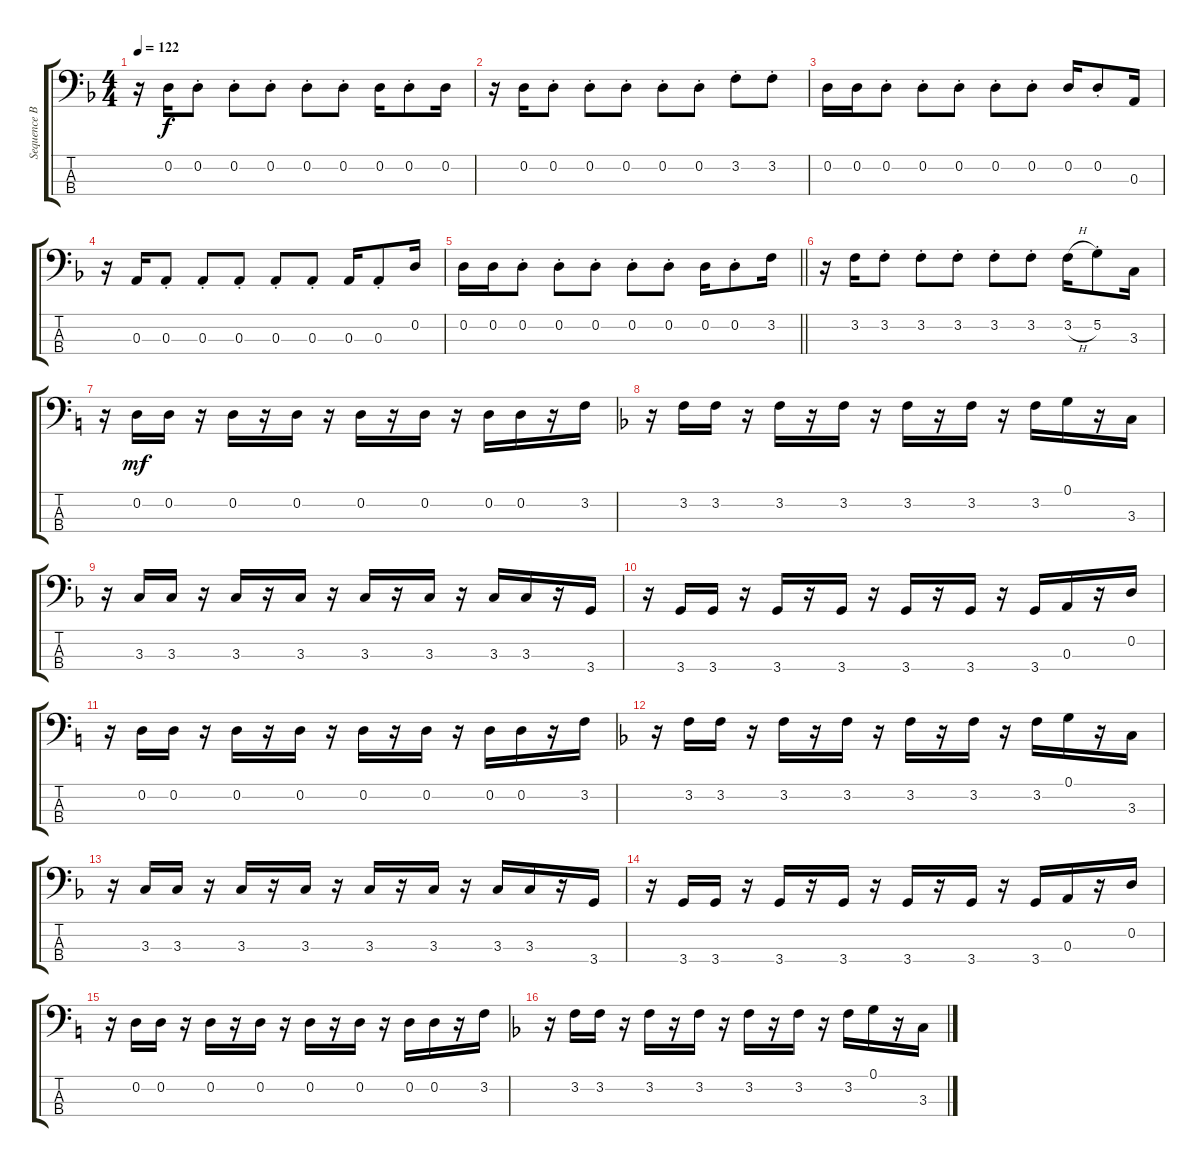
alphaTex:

\track ("Sequence Bass (Gillian Gilbert)" "Sequence B") {instrument electricbassfinger}
\staff {score tabs}
\tuning (G2 D2 A1 E1) {hide}
\ts (4 4)
\tempo 122
\clef f4
\ks f
r.16{dy f} 0.2.16 0.2{st}.8 0.2{st}.8 0.2{st}.8 0.2{st}.8 0.2{st}.8 0.2.16 0.2{st}.8 0.2.16 |
r.16 0.2.16 0.2{st}.8 0.2{st}.8 0.2{st}.8 0.2{st}.8 0.2{st}.8 3.2{st}.8 3.2{st}.8 |
0.2.16 0.2.16 0.2{st}.8 0.2{st}.8 0.2{st}.8 0.2{st}.8 0.2{st}.8 0.2.16 0.2{st}.8 0.3.16 |
r.16 0.3.16 0.3{st}.8 0.3{st}.8 0.3{st}.8 0.3{st}.8 0.3{st}.8 0.3.16 0.3{st}.8 0.2.16 |
\barLineRight lightlight
0.2.16 0.2.16 0.2{st}.8 0.2{st}.8 0.2{st}.8 0.2{st}.8 0.2{st}.8 0.2.16 0.2{st}.8 3.2.16 |
r.16 3.2.16 3.2{st}.8 3.2{st}.8 3.2{st}.8 3.2{st}.8 3.2{st}.8 3.2{h}.16 5.2{st}.8 3.3.16 |
\ks c
r.16 0.2.16{dy mf} 0.2.16 r.16 0.2.16 r.16 0.2.16 r.16 0.2.16 r.16 0.2.16 r.16 0.2.16 0.2.16 r.16 3.2.16 |
\ks f
r.16 3.2.16 3.2.16 r.16 3.2.16 r.16 3.2.16 r.16 3.2.16 r.16 3.2.16 r.16 3.2.16 0.1.16 r.16 3.3.16 |
r.16 3.3.16 3.3.16 r.16 3.3.16 r.16 3.3.16 r.16 3.3.16 r.16 3.3.16 r.16 3.3.16 3.3.16 r.16 3.4.16 |
r.16 3.4.16 3.4.16 r.16 3.4.16 r.16 3.4.16 r.16 3.4.16 r.16 3.4.16 r.16 3.4.16 0.3.16 r.16 0.2.16 |
\ks c
r.16 0.2.16 0.2.16 r.16 0.2.16 r.16 0.2.16 r.16 0.2.16 r.16 0.2.16 r.16 0.2.16 0.2.16 r.16 3.2.16 |
\ks f
r.16 3.2.16 3.2.16 r.16 3.2.16 r.16 3.2.16 r.16 3.2.16 r.16 3.2.16 r.16 3.2.16 0.1.16 r.16 3.3.16 |
r.16 3.3.16 3.3.16 r.16 3.3.16 r.16 3.3.16 r.16 3.3.16 r.16 3.3.16 r.16 3.3.16 3.3.16 r.16 3.4.16 |
r.16 3.4.16 3.4.16 r.16 3.4.16 r.16 3.4.16 r.16 3.4.16 r.16 3.4.16 r.16 3.4.16 0.3.16 r.16 0.2.16 |
\ks c
r.16 0.2.16 0.2.16 r.16 0.2.16 r.16 0.2.16 r.16 0.2.16 r.16 0.2.16 r.16 0.2.16 0.2.16 r.16 3.2.16 |
\ks f
r.16 3.2.16 3.2.16 r.16 3.2.16 r.16 3.2.16 r.16 3.2.16 r.16 3.2.16 r.16 3.2.16 0.1.16 r.16 3.3.16
